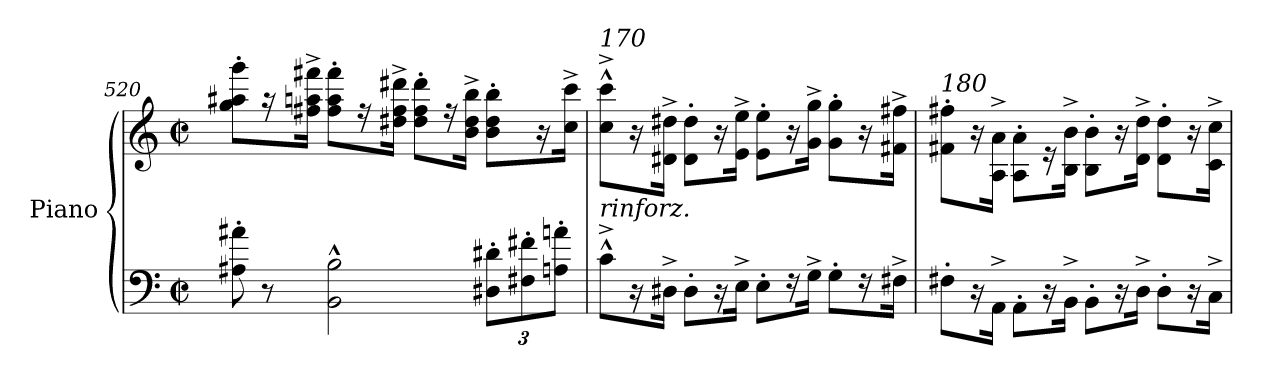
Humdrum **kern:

**kern	**kern
*part1	*part1
*staff2	*staff1
*I"Piano	*
*I'Pno	*
*clefF4	*clefG2
*k[]	*k[]
*M2/2	*M2/2
*met(c|)	*met(c|)
=520	=520
8A#X\' 8a#X\'	8gg\' 8aa#X\' 8ggg\'L
8r	16r
.	16ff#X\^ 16aan\^ 16fff#X\^Jk
2BB\^^ 2B\^^	8ff#\' 8aa\' 8fff#\'L
.	16r
.	16dd#X\^ 16ff#\^ 16ddd#X\^Jk
.	8dd#\' 8ff#\' 8ddd#\'L
.	16r
.	16b\^ 16dd#\^ 16bb\^Jk
*Xbrackettup	*
12D#X\' 12d#X\'L	8b\' 8dd#\' 8bb\'L
12F#X\' 12f#X\'	.
.	16r
12An\' 12an\'J	.
.	16cc\^ 16ccc\^Jk
=521	=521
!	!LO:TX:b:i:t=rinforz.
!	!LO:TX:a:i:t=170
8c^^^\L	8cc\^^^ 8ccc\^^^L
16r	16r
16D#X^\Jk	16d#X\^ 16dd#X\^Jk
8D#'\L	8d#\' 8dd#\'L
16r	16r
16E^\Jk	16e\^ 16ee\^Jk
8E'\L	8e\' 8ee\'L
16r	16r
16G^\Jk	16g\^ 16gg\^Jk
8G'\L	8g\' 8gg\'L
16r	16r
16F#X^\Jk	16f#X\^ 16ff#X\^Jk
!!LO:PB:g=z
=522	=522
!	!LO:TX:a:i:t=180
8F#X'\L	8f#X\' 8ff#X\'L
16r	16r
16AA^\Jk	16A\^ 16a\^Jk
8AA'\L	8A\' 8a\'L
16r	16r
16BB^\Jk	16B\^ 16b\^Jk
8BB'\L	8B\' 8b\'L
16r	16r
16D^\Jk	16d\^ 16dd\^Jk
8D'\L	8d\' 8dd\'L
16r	16r
16C^\Jk	16c\^ 16cc\^Jk
=	=
*-	*-
